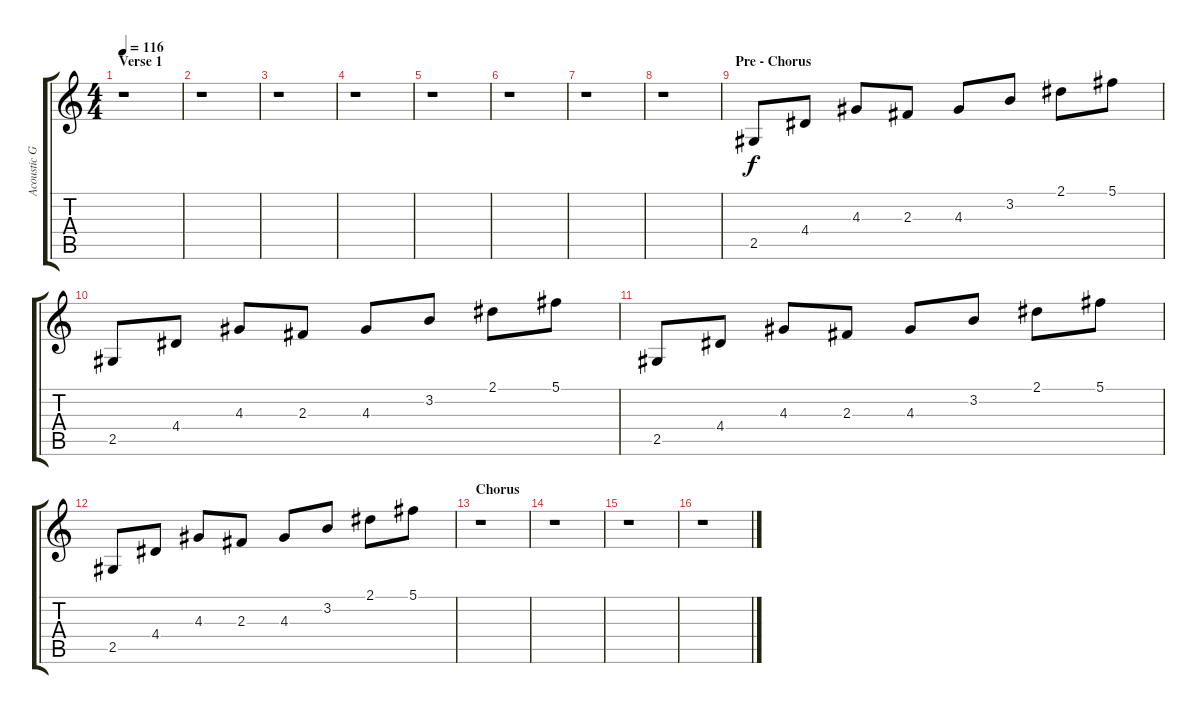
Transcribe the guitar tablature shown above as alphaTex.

\track ("Acoustic Guitar" "Acoustic G") {instrument acousticguitarsteel}
\staff {score tabs}
\tuning (Db4 Ab3 E3 B2 Gb2 Db2) {hide}
\ts (4 4)
\section ("" "Verse 1")
\tempo 116
\clef g2
\ks c
r.1{dy f} |
r.1 |
r.1 |
r.1 |
r.1 |
r.1 |
r.1 |
r.1 |
\section ("" "Pre - Chorus")
2.5.8 4.4.8 4.3.8 2.3.8 4.3.8 3.2.8 2.1.8 5.1.8 |
2.5.8 4.4.8 4.3.8 2.3.8 4.3.8 3.2.8 2.1.8 5.1.8 |
2.5.8 4.4.8 4.3.8 2.3.8 4.3.8 3.2.8 2.1.8 5.1.8 |
2.5.8 4.4.8 4.3.8 2.3.8 4.3.8 3.2.8 2.1.8 5.1.8 |
\section ("" "Chorus")
r.1 |
r.1 |
r.1 |
r.1
